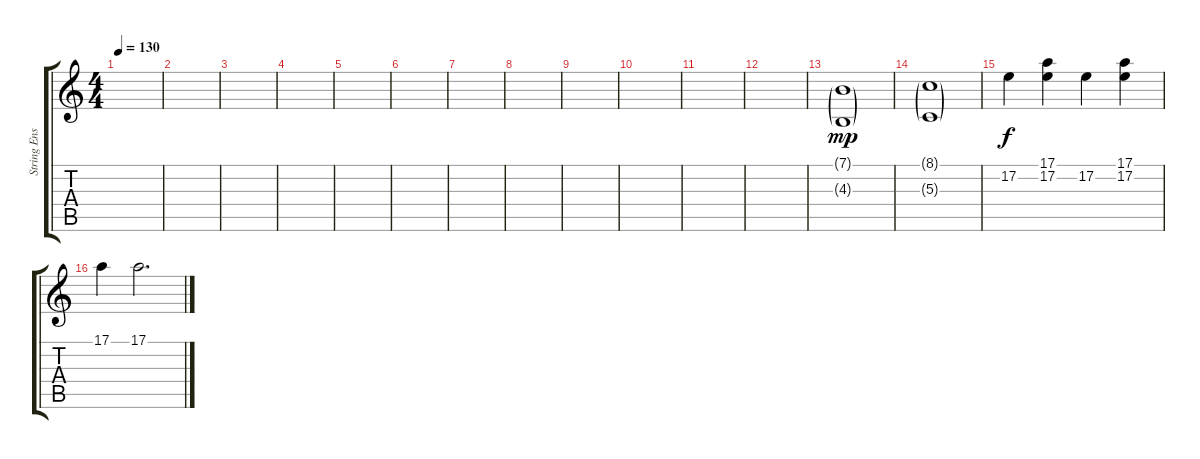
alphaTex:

\track ("String Ensemble" "String Ens") {instrument stringensemble1}
\staff {score tabs}
\tuning (E4 B3 G3 D3 A2 E2) {hide}
\ts (4 4)
\tempo 130
\clef g2
\ks c
|
|
|
|
|
|
|
|
|
|
|
|
(7.1{g} 4.3{g}).1{dy mp} |
(8.1{g} 5.3{g}).1 |
17.2.4{dy f instrument electricgrandpiano} (17.1 17.2).4 17.2.4 (17.1 17.2).4 |
17.1.4 17.1.2{d}
